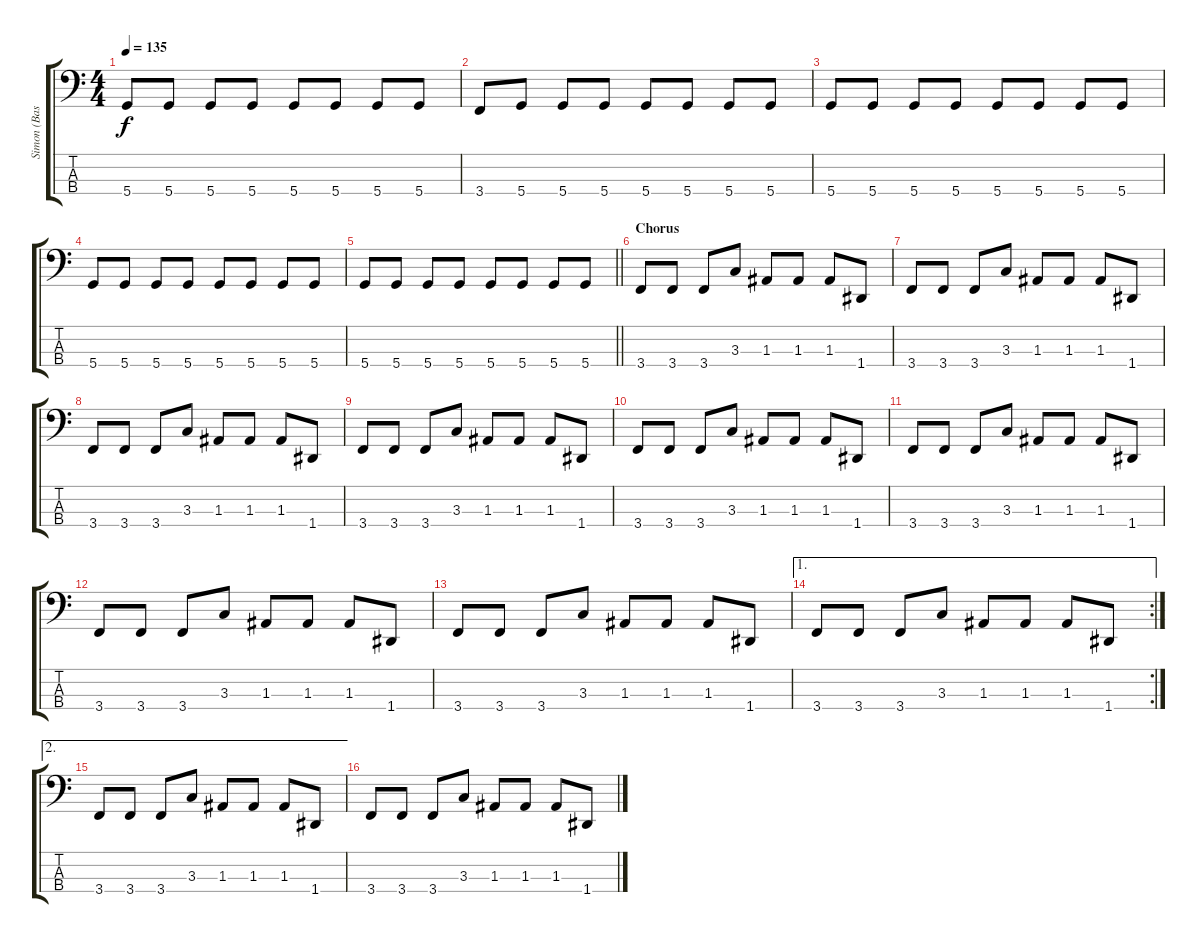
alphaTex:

\track ("Simon (Bas)" "Simon (Bas") {instrument electricbassfinger}
\staff {score tabs}
\tuning (G2 D2 A1 D1) {hide}
\ts (4 4)
\tempo 135
\clef f4
\ks c
5.4.8{dy f} 5.4.8 5.4.8 5.4.8 5.4.8 5.4.8 5.4.8 5.4.8 |
3.4.8 5.4.8 5.4.8 5.4.8 5.4.8 5.4.8 5.4.8 5.4.8 |
5.4.8 5.4.8 5.4.8 5.4.8 5.4.8 5.4.8 5.4.8 5.4.8 |
5.4.8 5.4.8 5.4.8 5.4.8 5.4.8 5.4.8 5.4.8 5.4.8 |
\barLineRight lightlight
5.4.8 5.4.8 5.4.8 5.4.8 5.4.8 5.4.8 5.4.8 5.4.8 |
\section ("" "Chorus")
3.4.8 3.4.8 3.4.8 3.3.8 1.3.8 1.3.8 1.3.8 1.4.8 |
3.4.8 3.4.8 3.4.8 3.3.8 1.3.8 1.3.8 1.3.8 1.4.8 |
3.4.8 3.4.8 3.4.8 3.3.8 1.3.8 1.3.8 1.3.8 1.4.8 |
3.4.8 3.4.8 3.4.8 3.3.8 1.3.8 1.3.8 1.3.8 1.4.8 |
3.4.8 3.4.8 3.4.8 3.3.8 1.3.8 1.3.8 1.3.8 1.4.8 |
3.4.8 3.4.8 3.4.8 3.3.8 1.3.8 1.3.8 1.3.8 1.4.8 |
3.4.8 3.4.8 3.4.8 3.3.8 1.3.8 1.3.8 1.3.8 1.4.8 |
3.4.8 3.4.8 3.4.8 3.3.8 1.3.8 1.3.8 1.3.8 1.4.8 |
\ae 1
\rc 2
3.4.8 3.4.8 3.4.8 3.3.8 1.3.8 1.3.8 1.3.8 1.4.8 |
\ae 2
3.4.8 3.4.8 3.4.8 3.3.8 1.3.8 1.3.8 1.3.8 1.4.8 |
3.4.8 3.4.8 3.4.8 3.3.8 1.3.8 1.3.8 1.3.8 1.4.8
